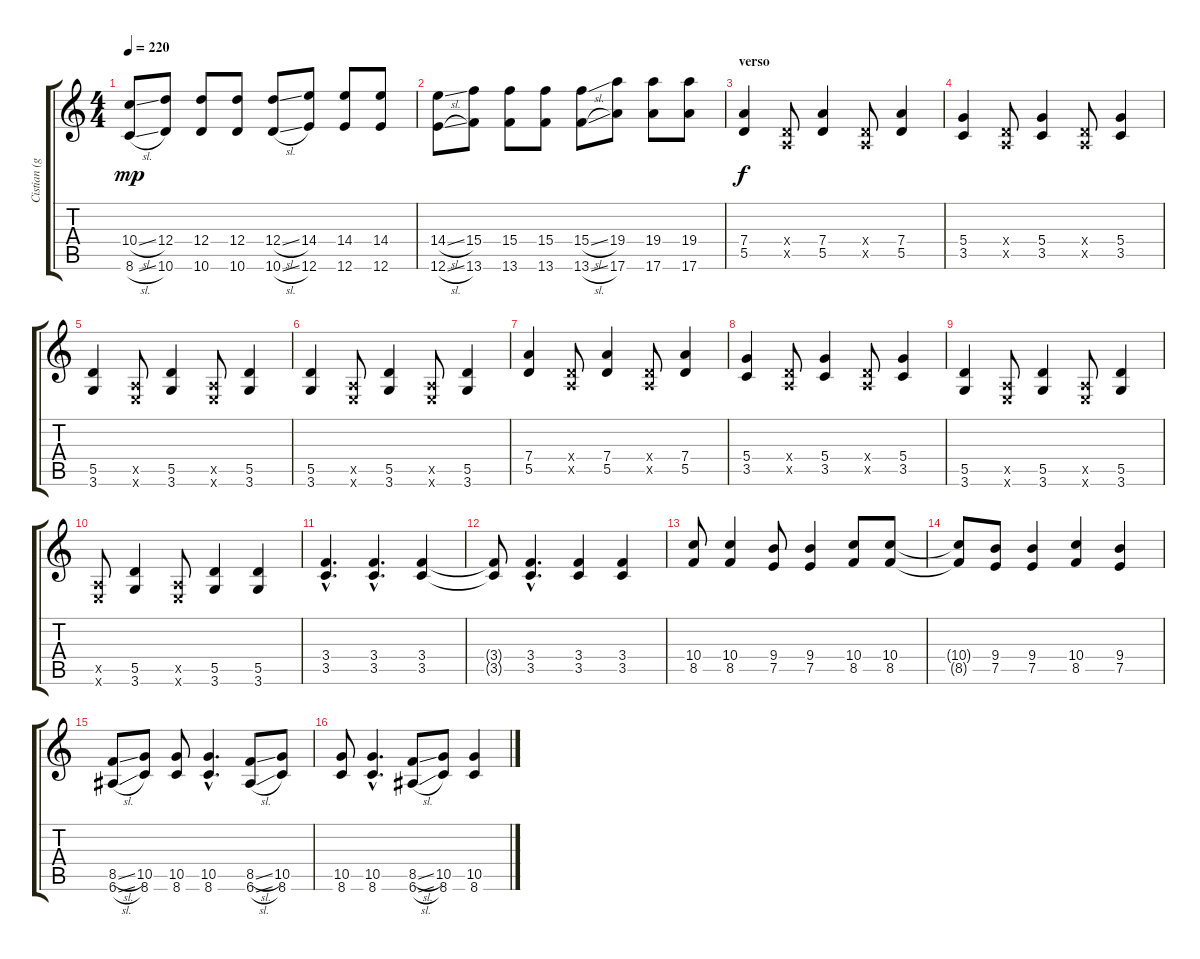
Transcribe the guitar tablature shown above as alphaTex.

\track ("Cistian (guitarra)" "Cistian (g") {instrument distortionguitar}
\staff {score tabs}
\tuning (E4 B3 G3 D3 A2 E2) {hide}
\ts (4 4)
\tempo 220
\clef g2
\ks c
(10.4{sl} 8.6{sl}).8{dy mp} (12.4 10.6).8 (12.4 10.6).8 (12.4 10.6).8 (12.4{sl} 10.6{sl}).8 (14.4 12.6).8 (14.4 12.6).8 (14.4 12.6).8 |
(14.4{sl} 12.6{sl}).8 (15.4 13.6).8 (15.4 13.6).8 (15.4 13.6).8 (15.4{sl} 13.6{sl}).8 (19.4 17.6).8 (19.4 17.6).8 (19.4 17.6).8 |
\section ("" "verso")
(7.4 5.5).4{dy f} (0.4{x} 0.5{x}).8 (7.4 5.5).4 (0.4{x} 0.5{x}).8 (7.4 5.5).4 |
(5.4 3.5).4 (0.4{x} 0.5{x}).8 (5.4 3.5).4 (0.4{x} 0.5{x}).8 (5.4 3.5).4 |
(5.5 3.6).4 (0.5{x} 0.6{x}).8 (5.5 3.6).4 (0.5{x} 0.6{x}).8 (5.5 3.6).4 |
(5.5 3.6).4 (0.5{x} 0.6{x}).8 (5.5 3.6).4 (0.5{x} 0.6{x}).8 (5.5 3.6).4 |
(7.4 5.5).4 (0.4{x} 0.5{x}).8 (7.4 5.5).4 (0.4{x} 0.5{x}).8 (7.4 5.5).4 |
(5.4 3.5).4 (0.4{x} 0.5{x}).8 (5.4 3.5).4 (0.4{x} 0.5{x}).8 (5.4 3.5).4 |
(5.5 3.6).4 (0.5{x} 0.6{x}).8 (5.5 3.6).4 (0.5{x} 0.6{x}).8 (5.5 3.6).4 |
(0.5{x} 0.6{x}).8 (5.5 3.6).4 (0.5{x} 0.6{x}).8 (5.5 3.6).4 (5.5 3.6).4 |
(3.4{hac} 3.5{hac}).4{d} (3.4{hac} 3.5{hac}).4{d} (3.4 3.5).4 |
(3.4{t} 3.5{t}).8 (3.4{hac} 3.5{hac}).4{d} (3.4 3.5).4 (3.4 3.5).4 |
(10.4 8.5).8 (10.4 8.5).4 (9.4 7.5).8 (9.4 7.5).4 (10.4 8.5).8 (10.4 8.5).8 |
(10.4{t} 8.5{t}).8 (9.4 7.5).8 (9.4 7.5).4 (10.4 8.5).4 (9.4 7.5).4 |
\section ("" "")
(8.5{sl} 6.6{sl}).8 (10.5 8.6).8 (10.5 8.6).8 (10.5{hac} 8.6{hac}).4{d} (8.5{sl} 6.6{sl}).8 (10.5 8.6).8 |
(10.5 8.6).8 (10.5{hac} 8.6{hac}).4{d} (8.5{sl} 6.6{sl}).8 (10.5 8.6).8 (10.5 8.6).4
